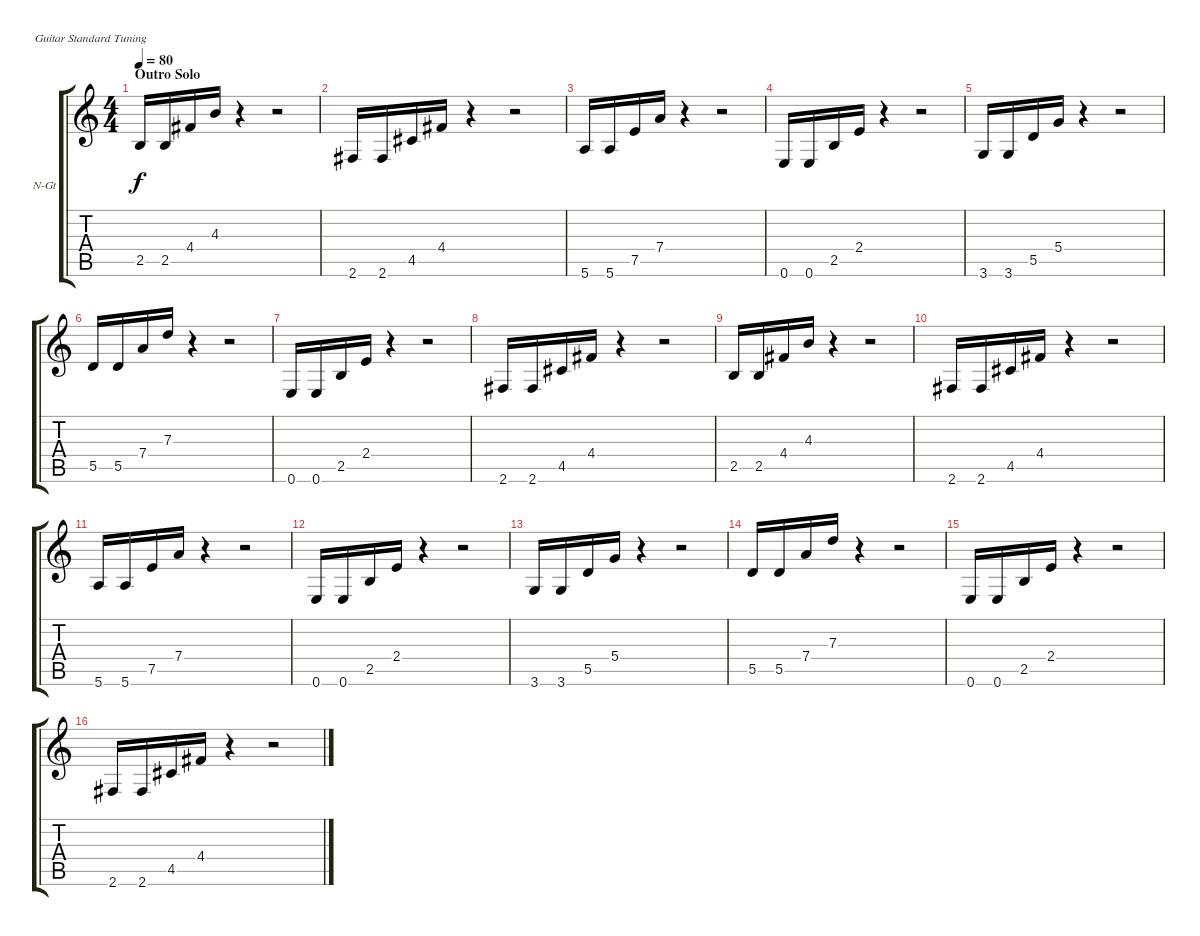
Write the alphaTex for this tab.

\bracketExtendMode groupsimilarinstruments
\firstSystemTrackNameOrientation horizontal
\otherSystemsTrackNameOrientation horizontal
\track ("Acoustic guitar (2)" "N-Gt") {instrument acousticguitarnylon}
\staff {score tabs}
\tuning (E4 B3 G3 D3 A2 E2)
\ts (4 4)
\section ("" "Outro Solo")
\tempo 80
\clef g2
\ks c
2.5.16{dy f} 2.5.16 4.4.16 4.3.16 r.4 r.2 |
2.6.16 2.6.16 4.5.16 4.4.16 r.4 r.2 |
5.6.16 5.6.16 7.5.16 7.4.16 r.4 r.2 |
0.6.16 0.6.16 2.5.16 2.4.16 r.4 r.2 |
3.6.16 3.6.16 5.5.16 5.4.16 r.4 r.2 |
5.5.16 5.5.16 7.4.16 7.3.16 r.4 r.2 |
0.6.16 0.6.16 2.5.16 2.4.16 r.4 r.2 |
2.6.16 2.6.16 4.5.16 4.4.16 r.4 r.2 |
2.5.16 2.5.16 4.4.16 4.3.16 r.4 r.2 |
2.6.16 2.6.16 4.5.16 4.4.16 r.4 r.2 |
5.6.16 5.6.16 7.5.16 7.4.16 r.4 r.2 |
0.6.16 0.6.16 2.5.16 2.4.16 r.4 r.2 |
3.6.16 3.6.16 5.5.16 5.4.16 r.4 r.2 |
5.5.16 5.5.16 7.4.16 7.3.16 r.4 r.2 |
0.6.16 0.6.16 2.5.16 2.4.16 r.4 r.2 |
2.6.16 2.6.16 4.5.16 4.4.16 r.4 r.2
